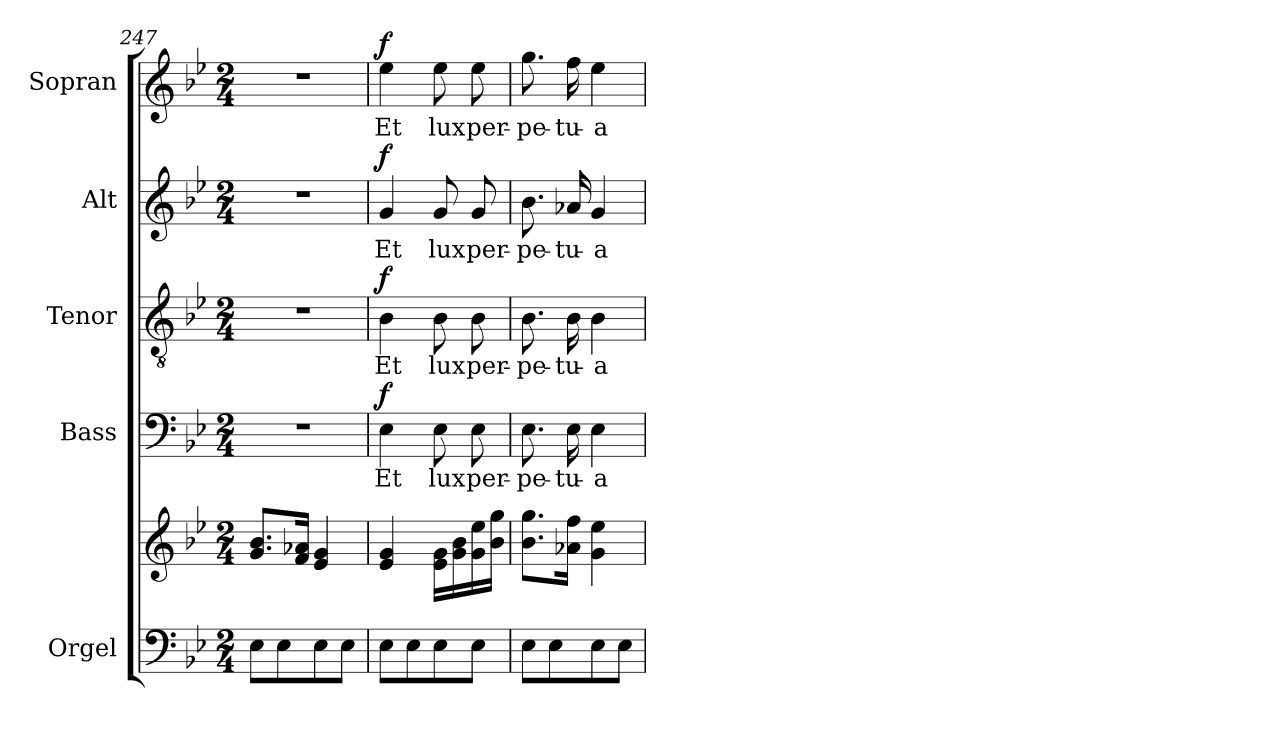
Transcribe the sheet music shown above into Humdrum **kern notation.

**kern	**kern	**kern	**text	**dynam	**kern	**text	**dynam	**kern	**text	**dynam	**kern	**text	**dynam
*part5	*part5	*part4	*part4	*part4	*part3	*part3	*part3	*part2	*part2	*part2	*part1	*part1	*part1
*staff6	*staff5	*staff4	*staff4	*staff4	*staff3	*staff3	*staff3	*staff2	*staff2	*staff2	*staff1	*staff1	*staff1
*I"Orgel	*	*I"Bass	*	*	*I"Tenor	*	*	*I"Alt	*	*	*I"Sopran	*	*
*I'Org.	*	*I'B.	*	*	*I'T.	*	*	*I'A.	*	*	*I'S.	*	*
*clefF4	*clefG2	*clefF4	*	*	*clefGv2	*	*	*clefG2	*	*	*clefG2	*	*
*k[b-e-]	*k[b-e-]	*k[b-e-]	*	*	*k[b-e-]	*	*	*k[b-e-]	*	*	*k[b-e-]	*	*
*B-:	*B-:	*B-:	*	*	*B-:	*	*	*B-:	*	*	*B-:	*	*
*M2/4	*M2/4	*M2/4	*	*	*M2/4	*	*	*M2/4	*	*	*M2/4	*	*
=247	=247	=247	=247	=247	=247	=247	=247	=247	=247	=247	=247	=247	=247
8E-\L	8.g/ 8.b-/L	2r	.	.	2r	.	.	2r	.	.	2r	.	.
8E-\	.	.	.	.	.	.	.	.	.	.	.	.	.
.	16f/ 16a-X/Jk	.	.	.	.	.	.	.	.	.	.	.	.
8E-\	4e-/ 4g/	.	.	.	.	.	.	.	.	.	.	.	.
8E-\J	.	.	.	.	.	.	.	.	.	.	.	.	.
=248	=248	=248	=248	=248	=248	=248	=248	=248	=248	=248	=248	=248	=248
!	!	!	!LO:LY:b	!LO:DY:a	!	!LO:LY:b	!LO:DY:a	!	!LO:LY:b	!LO:DY:a	!	!LO:LY:b	!LO:DY:a
8E-\L	4e-/ 4g/	4E-\	Et	f	4B-\	Et	f	4g/	Et	f	4ee-\	Et	f
8E-\	.	.	.	.	.	.	.	.	.	.	.	.	.
!	!	!	!LO:LY:b	!	!	!LO:LY:b	!	!	!LO:LY:b	!	!	!LO:LY:b	!
8E-\	16e-\ 16g\LL	8E-\	lux	.	8B-\	lux	.	8g/	lux	.	8ee-\	lux	.
.	16g\ 16b-\	.	.	.	.	.	.	.	.	.	.	.	.
!	!	!	!LO:LY:b	!	!	!LO:LY:b	!	!	!LO:LY:b	!	!	!LO:LY:b	!
8E-\J	16g\ 16ee-\	8E-\	per-	.	8B-\	per-	.	8g/	per-	.	8ee-\	per-	.
.	16b-\ 16gg\JJ	.	.	.	.	.	.	.	.	.	.	.	.
=249	=249	=249	=249	=249	=249	=249	=249	=249	=249	=249	=249	=249	=249
!	!	!	!LO:LY:b	!	!	!LO:LY:b	!	!	!LO:LY:b	!	!	!LO:LY:b	!
8E-\L	8.b-\ 8.gg\L	8.E-\	-pe-	.	8.B-\	-pe-	.	8.b-\	-pe-	.	8.gg\	-pe-	.
8E-\	.	.	.	.	.	.	.	.	.	.	.	.	.
!	!	!	!LO:LY:b	!	!	!LO:LY:b	!	!	!LO:LY:b	!	!	!LO:LY:b	!
.	16a-X\ 16ff\Jk	16E-\	-tu-	.	16B-\	-tu-	.	16a-X/	-tu-	.	16ff\	-tu-	.
!	!	!	!LO:LY:b	!	!	!LO:LY:b	!	!	!LO:LY:b	!	!	!LO:LY:b	!
8E-\	4g\ 4ee-\	4E-\	-a	.	4B-\	-a	.	4g/	-a	.	4ee-\	-a	.
8E-\J	.	.	.	.	.	.	.	.	.	.	.	.	.
=	=	=	=	=	=	=	=	=	=	=	=	=	=
*-	*-	*-	*-	*-	*-	*-	*-	*-	*-	*-	*-	*-	*-
